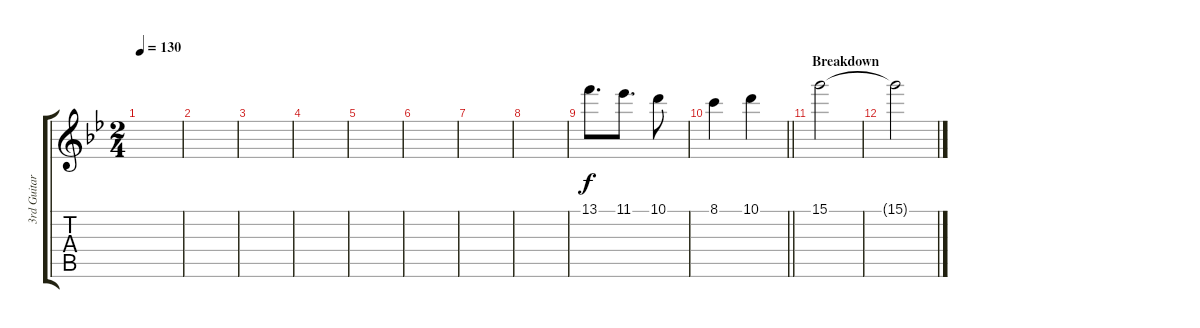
\track ("3rd Guitar" "3rd Guitar") {instrument distortionguitar}
\staff {score tabs}
\tuning (E4 B3 G3 D3 A2 E2) {hide}
\ts (2 4)
\tempo 130
\clef g2
\ks gminor
|
|
|
|
|
|
|
|
13.1.8{d} 11.1.8{d} 10.1.8 |
\barLineRight lightlight
8.1.4 10.1.4 |
\section ("" "Breakdown")
15.1.2 |
15.1{t}.2
